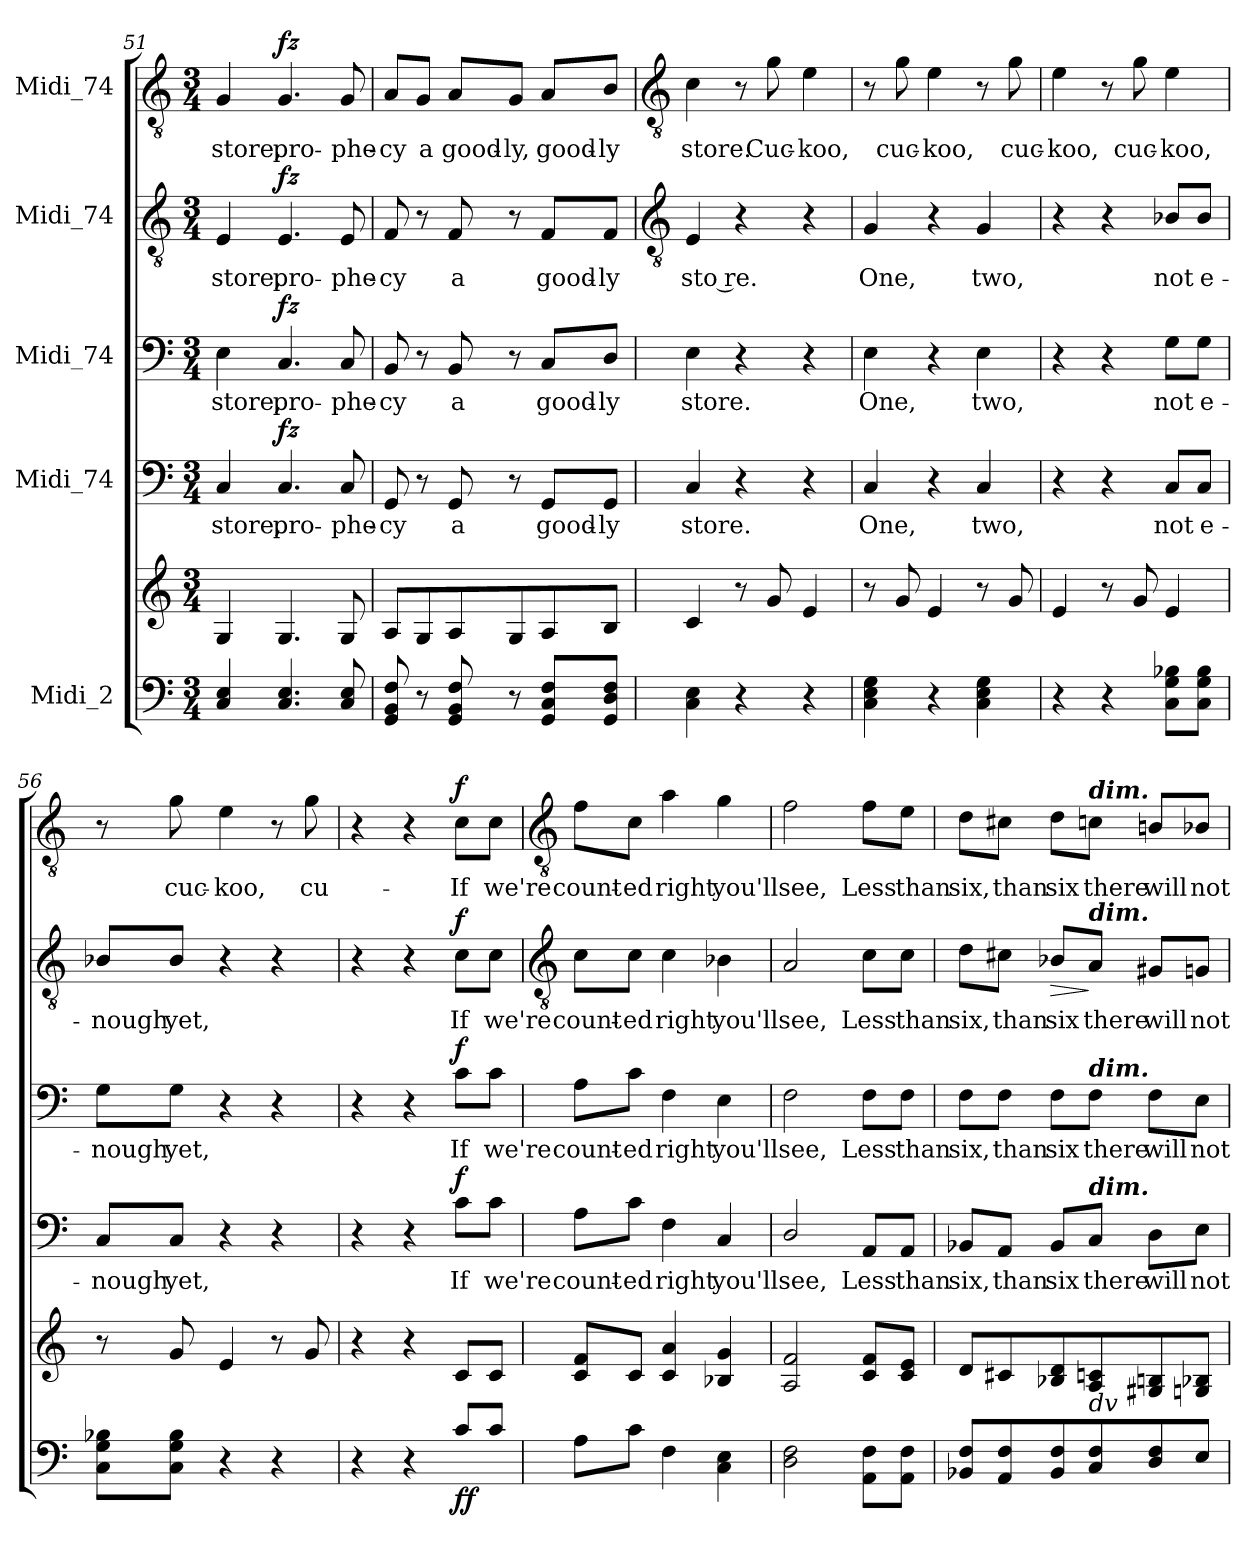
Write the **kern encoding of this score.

**kern	**kern	**dynam	**kern	**text	**dynam	**kern	**text	**dynam	**kern	**text	**dynam	**kern	**text	**dynam
*part5	*part5	*part5	*part4	*part4	*part4	*part3	*part3	*part3	*part2	*part2	*part2	*part1	*part1	*part1
*staff6	*staff5	*staff5/6	*staff4	*staff4	*staff4	*staff3	*staff3	*staff3	*staff2	*staff2	*staff2	*staff1	*staff1	*staff1
*I"Midi_2	*	*	*I"Midi_74	*	*	*I"Midi_74	*	*	*I"Midi_74	*	*	*I"Midi_74	*	*
*clefF4	*clefG2	*	*clefF4	*	*	*clefF4	*	*	*clefGv2	*	*	*clefGv2	*	*
*k[]	*k[]	*	*k[]	*	*	*k[]	*	*	*k[]	*	*	*k[]	*	*
*C:	*C:	*	*C:	*	*	*C:	*	*	*C:	*	*	*C:	*	*
*M3/4	*M3/4	*	*M3/4	*	*	*M3/4	*	*	*M3/4	*	*	*M3/4	*	*
=51	=51	=51	=51	=51	=51	=51	=51	=51	=51	=51	=51	=51	=51	=51
!	!	!	!	!LO:LY:b	!	!	!LO:LY:b	!	!	!LO:LY:b	!	!	!LO:LY:b	!
4C/ 4E/	4G	.	4C	store,	.	4E	store,	.	4E	store,	.	4G	store,	.
!	!	!LO:DY:b=2	!	!LO:LY:b	!	!	!LO:LY:b	!	!	!LO:LY:b	!	!	!LO:LY:b	!
!	!	!LO:DY:n=1:b	!	!	!LO:DY:b	!	!	!LO:DY:b	!	!	!LO:DY:b	!	!	!LO:DY:b
4.C/ 4.E/	4.G	fz fz	4.C	pro-	fz	4.C	pro-	fz	4.E	pro-	fz	4.G	pro-	fz
!	!	!	!	!LO:LY:b	!	!	!LO:LY:b	!	!	!LO:LY:b	!	!	!LO:LY:b	!
8C/ 8E/	8G	.	8C	-phe-	.	8C	-phe-	.	8E	-phe-	.	8G	-phe-	.
=52	=52	=52	=52	=52	=52	=52	=52	=52	=52	=52	=52	=52	=52	=52
!	!	!	!	!LO:LY:b	!	!	!LO:LY:b	!	!	!LO:LY:b	!	!	!LO:LY:b	!
8GG 8BB 8F	8AL	.	8GG	-cy	.	8BB	-cy	.	8F	-cy	.	8A/L	-cy	.
!	!	!	!	!	!	!	!	!	!	!	!	!	!LO:LY:b	!
8r	8G	.	8r	.	.	8r	.	.	8r	.	.	8G/J	a	.
!	!	!	!	!LO:LY:b	!	!	!LO:LY:b	!	!	!LO:LY:b	!	!	!LO:LY:b	!
8GG 8BB 8F	8A	.	8GG	a	.	8BB	a	.	8F	a	.	8A/L	good-	.
!	!	!	!	!	!	!	!	!	!	!	!	!	!LO:LY:b	!
8r	8G	.	8r	.	.	8r	.	.	8r	.	.	8G/J	-ly,	.
!	!	!	!	!LO:LY:b	!	!	!LO:LY:b	!	!	!LO:LY:b	!	!	!LO:LY:b	!
8GG 8C 8FL	8A	.	8GG/L	good-	.	8C/L	good-	.	8F/L	good-	.	8A/L	good-	.
!	!	!	!	!LO:LY:b	!	!	!LO:LY:b	!	!	!LO:LY:b	!	!	!LO:LY:b	!
8GG 8D 8FJ	8BJ	.	8GG/J	-ly	.	8D/J	-ly	.	8F/J	-ly	.	8B/J	-ly	.
!!LO:LB:g=z
=53	=53	=53	=53	=53	=53	=53	=53	=53	=53	=53	=53	=53	=53	=53
*	*	*	*	*	*	*	*	*	*clefGv2	*	*	*clefGv2	*	*
!	!	!	!	!LO:LY:b	!	!	!LO:LY:b	!	!	!LO:LY:b	!	!	!LO:LY:b	!
4C 4E	4c	.	4C	store.	.	4E	store.	.	4E	sto re.	.	4c	store.	.
4r	8r	.	4r	.	.	4r	.	.	4r	.	.	8r	.	.
!	!	!	!	!	!	!	!	!	!	!	!	!	!LO:LY:b	!
.	8g	.	.	.	.	.	.	.	.	.	.	8g	Cuc-	.
!	!	!	!	!	!	!	!	!	!	!	!	!	!LO:LY:b	!
4r	4e	.	4r	.	.	4r	.	.	4r	.	.	4e	-koo,	.
=54	=54	=54	=54	=54	=54	=54	=54	=54	=54	=54	=54	=54	=54	=54
!	!	!	!	!LO:LY:b	!	!	!LO:LY:b	!	!	!LO:LY:b	!	!	!	!
4C 4E 4G	8r	.	4C	One,	.	4E	One,	.	4G	One,	.	8r	.	.
!	!	!	!	!	!	!	!	!	!	!	!	!	!LO:LY:b	!
.	8g	.	.	.	.	.	.	.	.	.	.	8g	cuc-	.
!	!	!	!	!	!	!	!	!	!	!	!	!	!LO:LY:b	!
4r	4e	.	4r	.	.	4r	.	.	4r	.	.	4e	-koo,	.
!	!	!	!	!LO:LY:b	!	!	!LO:LY:b	!	!	!LO:LY:b	!	!	!	!
4C 4E 4G	8r	.	4C	two,	.	4E	two,	.	4G	two,	.	8r	.	.
!	!	!	!	!	!	!	!	!	!	!	!	!	!LO:LY:b	!
.	8g	.	.	.	.	.	.	.	.	.	.	8g	cuc-	.
=55	=55	=55	=55	=55	=55	=55	=55	=55	=55	=55	=55	=55	=55	=55
!	!	!	!	!	!	!	!	!	!	!	!	!	!LO:LY:b	!
4r	4e	.	4r	.	.	4r	.	.	4r	.	.	4e	-koo,	.
4r	8r	.	4r	.	.	4r	.	.	4r	.	.	8r	.	.
!	!	!	!	!	!	!	!	!	!	!	!	!	!LO:LY:b	!
.	8g	.	.	.	.	.	.	.	.	.	.	8g	cuc-	.
!	!	!	!	!LO:LY:b	!	!	!LO:LY:b	!	!	!LO:LY:b	!	!	!LO:LY:b	!
8C 8G 8B-XL	4e	.	8C/L	not	.	8G\L	not	.	8B-X/L	not	.	4e	-koo,	.
!	!	!	!	!LO:LY:b	!	!	!LO:LY:b	!	!	!LO:LY:b	!	!	!	!
8C 8G 8B-J	.	.	8C/J	e-	.	8G\J	e-	.	8B-/J	e-	.	.	.	.
=56	=56	=56	=56	=56	=56	=56	=56	=56	=56	=56	=56	=56	=56	=56
!	!	!	!	!LO:LY:b	!	!	!LO:LY:b	!	!	!LO:LY:b	!	!	!	!
8C 8G 8B-XL	8r	.	8C/L	-nough	.	8G\L	-nough	.	8B-X/L	-nough	.	8r	.	.
!	!	!	!	!LO:LY:b	!	!	!LO:LY:b	!	!	!LO:LY:b	!	!	!LO:LY:b	!
8C 8G 8B-J	8g	.	8C/J	yet,	.	8G\J	yet,	.	8B-/J	yet,	.	8g	cuc-	.
!	!	!	!	!	!	!	!	!	!	!	!	!	!LO:LY:b	!
4r	4e	.	4r	.	.	4r	.	.	4r	.	.	4e	-koo,	.
4r	8r	.	4r	.	.	4r	.	.	4r	.	.	8r	.	.
!	!	!	!	!	!	!	!	!	!	!	!	!	!LO:LY:b	!
.	8g	.	.	.	.	.	.	.	.	.	.	8g	cu-	.
=57	=57	=57	=57	=57	=57	=57	=57	=57	=57	=57	=57	=57	=57	=57
4r	4r	.	4r	.	.	4r	.	.	4r	.	.	4r	.	.
4r	4r	.	4r	.	.	4r	.	.	4r	.	.	4r	.	.
!	!	!LO:DY:b=2	!	!LO:LY:b	!	!	!LO:LY:b	!	!	!LO:LY:b	!	!	!LO:LY:b	!
!	!	!LO:DY:n=1:b	!	!	!LO:DY:b	!	!	!LO:DY:b	!	!	!LO:DY:b	!	!	!LO:DY:b
8c\L	8cL	f f	8c\L	If	f	8c\L	If	f	8c\L	If	f	8c\L	If	f
!	!	!	!	!LO:LY:b	!	!	!LO:LY:b	!	!	!LO:LY:b	!	!	!LO:LY:b	!
8c/J	8cJ	.	8c\J	we're	.	8c\J	we're	.	8c\J	we're	.	8c\J	we're	.
!!LO:LB:g=z
=58	=58	=58	=58	=58	=58	=58	=58	=58	=58	=58	=58	=58	=58	=58
*	*	*	*	*	*	*	*	*	*clefGv2	*	*	*clefGv2	*	*
!	!	!	!	!LO:LY:b	!	!	!LO:LY:b	!	!	!LO:LY:b	!	!	!LO:LY:b	!
8A\L	8c 8fL	.	8A\L	count-	.	8A\L	count-	.	8c\L	count-	.	8f\L	count-	.
!	!	!	!	!LO:LY:b	!	!	!LO:LY:b	!	!	!LO:LY:b	!	!	!LO:LY:b	!
8c\J	8cJ	.	8c\J	-ed	.	8c\J	-ed	.	8c\J	-ed	.	8c\J	-ed	.
!	!	!	!	!LO:LY:b	!	!	!LO:LY:b	!	!	!LO:LY:b	!	!	!LO:LY:b	!
4F\	4c 4a	.	4F	right	.	4F	right	.	4c	right	.	4a	right	.
!	!	!	!	!LO:LY:b	!	!	!LO:LY:b	!	!	!LO:LY:b	!	!	!LO:LY:b	!
4C\ 4E\	4B-X 4g	.	4C	you'll	.	4E	you'll	.	4B-X	you'll	.	4g	you'll	.
=59	=59	=59	=59	=59	=59	=59	=59	=59	=59	=59	=59	=59	=59	=59
!	!	!	!	!LO:LY:b	!	!	!LO:LY:b	!	!	!LO:LY:b	!	!	!LO:LY:b	!
2D\ 2F\	2A 2f	.	2D/	see,	.	2F	see,	.	2A	see,	.	2f	see,	.
!	!	!	!	!LO:LY:b	!	!	!LO:LY:b	!	!	!LO:LY:b	!	!	!LO:LY:b	!
8AA\ 8F\L	8c 8fL	.	8AA/L	Less	.	8F\L	Less	.	8c\L	Less	.	8f\L	Less	.
!	!	!	!	!LO:LY:b	!	!	!LO:LY:b	!	!	!LO:LY:b	!	!	!LO:LY:b	!
8AA\ 8F\J	8c 8eJ	.	8AA/J	than	.	8F\J	than	.	8c\J	than	.	8e\J	than	.
=60	=60	=60	=60	=60	=60	=60	=60	=60	=60	=60	=60	=60	=60	=60
!	!	!	!	!LO:LY:b	!	!	!LO:LY:b	!	!	!LO:LY:b	!	!	!LO:LY:b	!
8BB-X 8FL	8dL	.	8BB-X/L	six,	.	8F\L	six,	.	8d\L	six,	.	8d\L	six,	.
!	!	!	!	!LO:LY:b	!	!	!LO:LY:b	!	!	!LO:LY:b	!	!	!LO:LY:b	!
8AA 8F	8c#X	.	8AA/J	than	.	8F\J	than	.	8c#X\J	than	.	8c#X\J	than	.
!	!	!	!	!LO:LY:b	!	!	!LO:LY:b	!	!	!LO:LY:b	!LO:HP:b	!	!LO:LY:b	!
8BB- 8F	8B-X 8d	.	8BB-/L	six	.	8F\L	six	.	8B-X/L	six	>	8d\L	six	.
!	!	!	!	!	!	!	!	!	!	!	!	!LO:TX:a:Bi:t=dim.	!	!
!	!	!	!	!	!	!	!	!	!LO:TX:a:Bi:t=dim.	!	!	!	!	!
!	!	!	!	!	!	!LO:TX:a:Bi:t=dim.	!	!	!	!	!	!	!	!
!	!	!	!LO:TX:a:Bi:t=dim.	!	!	!	!	!	!	!	!	!	!	!
!	!LO:TX:b:i:t=dv	!	!	!	!	!	!	!	!	!	!	!	!	!
!	!	!	!	!LO:LY:b	!	!	!LO:LY:b	!	!	!LO:LY:b	!	!	!LO:LY:b	!
8C 8F	8A 8cn	.	8C/J	there	.	8F\J	there	.	8A/J	there	]	8cn\J	there	.
!	!	!	!	!LO:LY:b	!	!	!LO:LY:b	!	!	!LO:LY:b	!	!	!LO:LY:b	!
8D 8F	8G#X 8Bn	.	8D\L	will	.	8F\L	will	.	8G#X/L	will	.	8Bn/L	will	.
!	!	!	!	!LO:LY:b	!	!	!LO:LY:b	!	!	!LO:LY:b	!	!	!LO:LY:b	!
8EJ	8Gn 8B-XJ	.	8E\J	not	.	8E\J	not	.	8Gn/J	not	.	8B-X/J	not	.
=	=	=	=	=	=	=	=	=	=	=	=	=	=	=
*-	*-	*-	*-	*-	*-	*-	*-	*-	*-	*-	*-	*-	*-	*-
